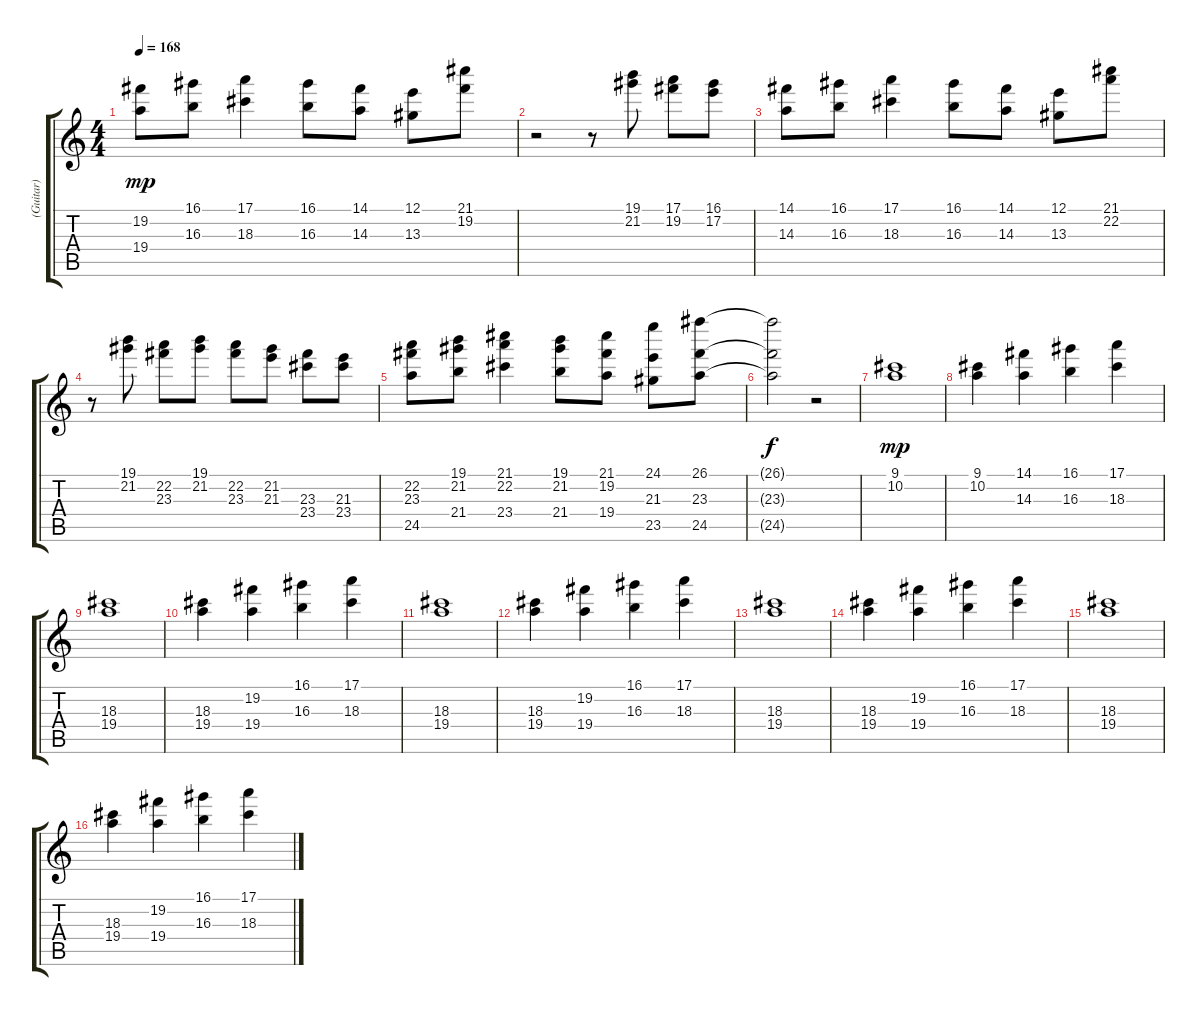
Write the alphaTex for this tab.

\track ("(Guitar)" "(Guitar)") {instrument overdrivenguitar}
\staff {score tabs}
\tuning (E4 B3 G3 D3 A2 E2) {hide}
\ts (4 4)
\tempo 168
\clef g2
\ks c
(19.2 19.4).8{dy mp} (16.1 16.3).8 (17.1 18.3).4 (16.1 16.3).8 (14.1 14.3).8 (12.1 13.3).8 (21.1 19.2).8 |
r.2 r.8 (19.1 21.2).8 (17.1 19.2).8 (16.1 17.2).8 |
(14.1 14.3).8 (16.1 16.3).8 (17.1 18.3).4 (16.1 16.3).8 (14.1 14.3).8 (12.1 13.3).8 (21.1 22.2).8 |
r.8 (19.1 21.2).8 (22.2 23.3).8 (19.1 21.2).8 (22.2 23.3).8 (21.2 21.3).8 (23.3 23.4).8 (21.3 23.4).8 |
(22.2 23.3 24.5).8 (19.1 21.2 21.4).8 (21.1 22.2 23.4).4 (19.1 21.2 21.4).8 (21.1 19.2 19.4).8 (24.1 21.3 23.5).8 (26.1 23.3 24.5).8 |
(26.1{t} 23.3{t} 24.5{t}).2{dy f} r.2 |
(9.1 10.2).1{dy mp} |
(9.1 10.2).4 (14.1 14.3).4 (16.1 16.3).4 (17.1 18.3).4 |
(18.3 19.4).1 |
(18.3 19.4).4 (19.2 19.4).4 (16.1 16.3).4 (17.1 18.3).4 |
(18.3 19.4).1 |
(18.3 19.4).4 (19.2 19.4).4 (16.1 16.3).4 (17.1 18.3).4 |
(18.3 19.4).1 |
(18.3 19.4).4 (19.2 19.4).4 (16.1 16.3).4 (17.1 18.3).4 |
(18.3 19.4).1 |
(18.3 19.4).4 (19.2 19.4).4 (16.1 16.3).4 (17.1 18.3).4
